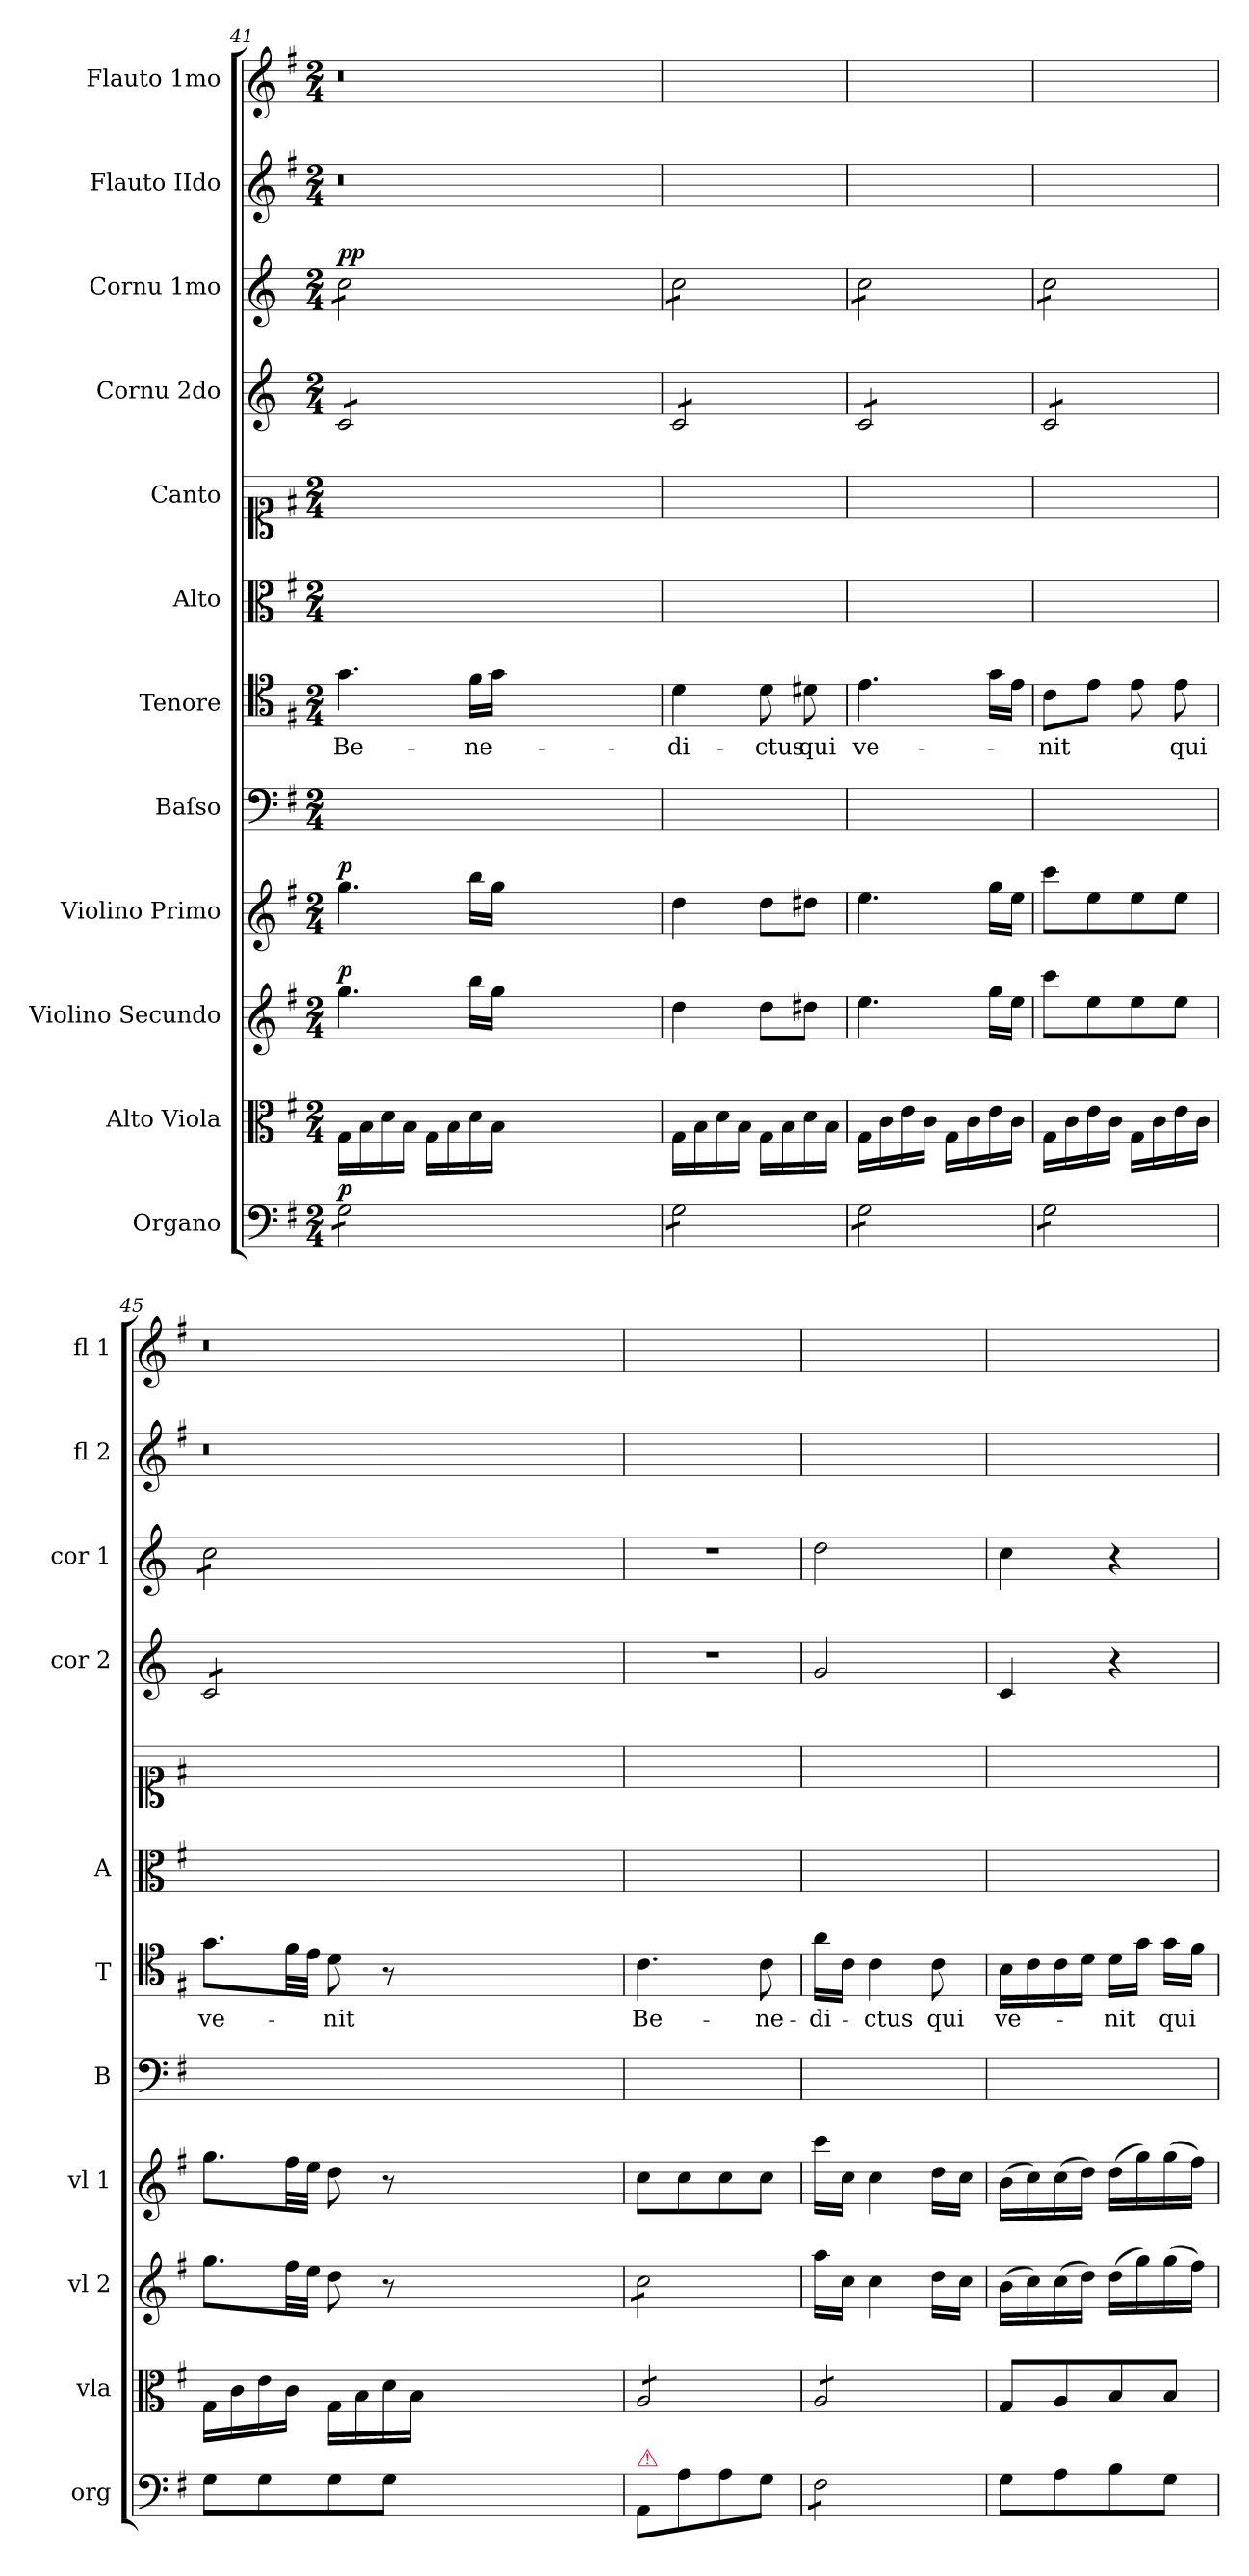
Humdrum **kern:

**kern	**dynam	**kern	**kern	**dynam	**kern	**dynam	**kern	**kern	**text	**kern	**kern	**kern	**kern	**dynam	**kern	**kern
*part12	*part12	*part11	*part10	*part10	*part9	*part9	*part8	*part7	*part7	*part6	*part5	*part4	*part3	*part3	*part2	*part1
*staff12	*staff12	*staff11	*staff10	*staff10	*staff9	*staff9	*staff8	*staff7	*staff7	*staff6	*staff5	*staff4	*staff3	*staff3	*staff2	*staff1
*I"Organo	*	*I"Alto Viola	*I"Violino Secundo	*	*I"Violino Primo	*	*I"Baſso	*I"Tenore	*	*I"Alto	*I"Canto	*I"Cornu 2do	*I"Cornu 1mo	*	*I"Flauto IIdo	*I"Flauto 1mo
*I'org	*	*I'vla	*I'vl 2	*	*I'vl 1	*	*I'B	*I'T	*	*I'A	*	*I'cor 2	*I'cor 1	*	*I'fl 2	*I'fl 1
*clefF4	*	*clefC3	*clefG2	*	*clefG2	*	*clefF4	*clefC4	*	*clefC3	*clefC1	*clefG2	*clefG2	*	*clefG2	*clefG2
*	*	*	*	*	*	*	*	*	*	*	*	*ITrd3c5	*ITrd3c5	*	*	*
*k[f#]	*	*k[f#]	*k[f#]	*	*k[f#]	*	*k[f#]	*k[f#]	*	*k[f#]	*k[f#]	*k[f#]	*k[f#]	*	*k[f#]	*k[f#]
*G:	*	*G:	*G:	*	*G:	*	*G:	*G:	*	*G:	*G:	*G:	*G:	*	*G:	*G:
*M2/4	*	*M2/4	*M2/4	*	*M2/4	*	*M2/4	*M2/4	*	*M2/4	*M2/4	*M2/4	*M2/4	*	*M2/4	*M2/4
=41	=41	=41	=41	=41	=41	=41	=41	=41	=41	=41	=41	=41	=41	=41	=41	=41
!	!LO:DY:a	!	!	!LO:DY:a	!	!LO:DY:a	!	!	!	!	!	!	!	!LO:DY:a	!	!
*tremolo	*	*	*	*	*	*	*	*	*	*	*	*	*	*	*	*
*	*	*	*	*	*	*	*	*	*	*	*	*tremolo	*	*	*	*
*	*	*	*	*	*	*	*	*	*	*	*	*	*tremolo	*	*	*
8G\L	p.	16G\LL	4.gg\	p.	4.gg\	p.	2ryy	4.g\	Be-	2ryy	2ryy	8G/L	8g\L	pp.	0r	0r
.	.	16B\	.	.	.	.	.	.	.	.	.	.	.	.	.	.
8G\	.	16d\	.	.	.	.	.	.	.	.	.	8G/	8g\	.	.	.
.	.	16B\JJ	.	.	.	.	.	.	.	.	.	.	.	.	.	.
8G\	.	16G\LL	.	.	.	.	.	.	.	.	.	8G/	8g\	.	.	.
.	.	16B\	.	.	.	.	.	.	.	.	.	.	.	.	.	.
8G\J	.	16d\	16bb\LL	.	16bb\LL	.	.	16f#\LL	-ne-	.	.	8G/J	8g\J	.	.	.
.	.	16B\JJ	16gg\JJ	.	16gg\JJ	.	.	16g\JJ	.	.	.	.	.	.	.	.
1.ryy	.	1.ryy	1.ryy	.	1.ryy	.	1.ryy	1.ryy	.	1.ryy	1.ryy	1.ryy	1.ryy	.	.	.
=42	=42	=42	=42	=42	=42	=42	=42	=42	=42	=42	=42	=42	=42	=42	=42	=42
8G\L	.	16G\LL	4dd\	.	4dd\	.	2ryy	4d\	-di-	2ryy	2ryy	8G/L	8g\L	.	2ryy	2ryy
.	.	16B\	.	.	.	.	.	.	.	.	.	.	.	.	.	.
8G\	.	16d\	.	.	.	.	.	.	.	.	.	8G/	8g\	.	.	.
.	.	16B\JJ	.	.	.	.	.	.	.	.	.	.	.	.	.	.
8G\	.	16G\LL	8dd\L	.	8dd\L	.	.	8d\	-ctus	.	.	8G/	8g\	.	.	.
.	.	16B\	.	.	.	.	.	.	.	.	.	.	.	.	.	.
8G\J	.	16d\	8dd#X\J	.	8dd#X\J	.	.	8d#X\	qui	.	.	8G/J	8g\J	.	.	.
.	.	16B\JJ	.	.	.	.	.	.	.	.	.	.	.	.	.	.
=43	=43	=43	=43	=43	=43	=43	=43	=43	=43	=43	=43	=43	=43	=43	=43	=43
8G\L	.	16G\LL	4.ee\	.	4.ee\	.	2ryy	4.e\	ve-	2ryy	2ryy	8G/L	8g\L	.	2ryy	2ryy
.	.	16c\	.	.	.	.	.	.	.	.	.	.	.	.	.	.
8G\	.	16e\	.	.	.	.	.	.	.	.	.	8G/	8g\	.	.	.
.	.	16c\JJ	.	.	.	.	.	.	.	.	.	.	.	.	.	.
8G\	.	16G\LL	.	.	.	.	.	.	.	.	.	8G/	8g\	.	.	.
.	.	16c\	.	.	.	.	.	.	.	.	.	.	.	.	.	.
8G\J	.	16e\	16gg\LL	.	16gg\LL	.	.	16g\LL	.	.	.	8G/J	8g\J	.	.	.
.	.	16c\JJ	16ee\JJ	.	16ee\JJ	.	.	16e\JJ	.	.	.	.	.	.	.	.
=44	=44	=44	=44	=44	=44	=44	=44	=44	=44	=44	=44	=44	=44	=44	=44	=44
8G\L	.	16G\LL	8ccc\L	.	8ccc\L	.	2ryy	8c\L	-nit	2ryy	2ryy	8G/L	8g\L	.	2ryy	2ryy
.	.	16c\	.	.	.	.	.	.	.	.	.	.	.	.	.	.
8G\	.	16e\	8ee\	.	8ee\	.	.	8e\J	.	.	.	8G/	8g\	.	.	.
.	.	16c\JJ	.	.	.	.	.	.	.	.	.	.	.	.	.	.
8G\	.	16G\LL	8ee\	.	8ee\	.	.	8e\	.	.	.	8G/	8g\	.	.	.
.	.	16c\	.	.	.	.	.	.	.	.	.	.	.	.	.	.
8G\J	.	16e\	8ee\J	.	8ee\J	.	.	8e\	qui	.	.	8G/J	8g\J	.	.	.
*Xtremolo	*	*	*	*	*	*	*	*	*	*	*	*	*	*	*	*
.	.	16c\JJ	.	.	.	.	.	.	.	.	.	.	.	.	.	.
=45	=45	=45	=45	=45	=45	=45	=45	=45	=45	=45	=45	=45	=45	=45	=45	=45
8G\L	.	16G\LL	8.gg\L	.	8.gg\L	.	2ryy	8.g\L	ve-	2ryy	2ryy	8G/L	8g\L	.	0r	0r
.	.	16c\	.	.	.	.	.	.	.	.	.	.	.	.	.	.
8G\	.	16e\	.	.	.	.	.	.	.	.	.	8G/	8g\	.	.	.
.	.	16c\JJ	32ff#\LL	.	32ff#\LL	.	.	32f#\LL	.	.	.	.	.	.	.	.
.	.	.	32ee\JJJ	.	32ee\JJJ	.	.	32e\JJJ	.	.	.	.	.	.	.	.
8G\	.	16G\LL	8dd\	.	8dd\	.	.	8d\	-nit	.	.	8G/	8g\	.	.	.
.	.	16B\	.	.	.	.	.	.	.	.	.	.	.	.	.	.
8G\J	.	16d\	8r	.	8r	.	.	8r	.	.	.	8G/J	8g\J	.	.	.
*	*	*	*	*	*	*	*	*	*	*	*	*	*Xtremolo	*	*	*
*	*	*	*	*	*	*	*	*	*	*	*	*Xtremolo	*	*	*	*
.	.	16B\JJ	.	.	.	.	.	.	.	.	.	.	.	.	.	.
1.ryy	.	1.ryy	1.ryy	.	1.ryy	.	1.ryy	1.ryy	.	1.ryy	1.ryy	1.ryy	1.ryy	.	.	.
=46	=46	=46	=46	=46	=46	=46	=46	=46	=46	=46	=46	=46	=46	=46	=46	=46
!LO:TX:a:color=crimson:t=⚠	!	!	!	!	!	!	!	!	!	!	!	!	!	!	!	!
*	*	*tremolo	*	*	*	*	*	*	*	*	*	*	*	*	*	*
*	*	*	*tremolo	*	*	*	*	*	*	*	*	*	*	*	*	*
8AA/L	.	8A/L	8cc\L	.	8cc\L	.	2ryy	4.c\	Be-	2ryy	2ryy	2r	2r	.	2ryy	2ryy
8A\	.	8A/	8cc\	.	8cc\	.	.	.	.	.	.	.	.	.	.	.
8A\	.	8A/	8cc\	.	8cc\	.	.	.	.	.	.	.	.	.	.	.
8G\J	.	8A/J	8cc\J	.	8cc\J	.	.	8c\	-ne-	.	.	.	.	.	.	.
*	*	*	*Xtremolo	*	*	*	*	*	*	*	*	*	*	*	*	*
=47	=47	=47	=47	=47	=47	=47	=47	=47	=47	=47	=47	=47	=47	=47	=47	=47
*tremolo	*	*	*	*	*	*	*	*	*	*	*	*	*	*	*	*
8F#\L	.	8A/L	16aa\LL	.	16ccc\LL	.	2ryy	16a\LL	-di-	2ryy	2ryy	2d/	2a\	.	2ryy	2ryy
.	.	.	16cc\JJ	.	16cc\JJ	.	.	16c\JJ	.	.	.	.	.	.	.	.
8F#\	.	8A/	4cc\	.	4cc\	.	.	4c\	-ctus	.	.	.	.	.	.	.
8F#\	.	8A/	.	.	.	.	.	.	.	.	.	.	.	.	.	.
8F#\J	.	8A/J	16dd\LL	.	16dd\LL	.	.	8c\	qui	.	.	.	.	.	.	.
*	*	*Xtremolo	*	*	*	*	*	*	*	*	*	*	*	*	*	*
*Xtremolo	*	*	*	*	*	*	*	*	*	*	*	*	*	*	*	*
.	.	.	16cc\JJ	.	16cc\JJ	.	.	.	.	.	.	.	.	.	.	.
=48	=48	=48	=48	=48	=48	=48	=48	=48	=48	=48	=48	=48	=48	=48	=48	=48
8G\L	.	8G/L	(16b\LL	.	(16b\LL	.	2ryy	16B\LL	ve-	2ryy	2ryy	4G/	4g\	.	2ryy	2ryy
.	.	.	16cc\)	.	16cc\)	.	.	16c\	.	.	.	.	.	.	.	.
8A\	.	8A/	(16cc\	.	(16cc\	.	.	16c\	.	.	.	.	.	.	.	.
.	.	.	16dd\JJ)	.	16dd\JJ)	.	.	16d\JJ	.	.	.	.	.	.	.	.
8B\	.	8B/	(16dd\LL	.	(16dd\LL	.	.	16d\LL	-nit	.	.	4r	4r	.	.	.
.	.	.	16gg\)	.	16gg\)	.	.	16g\JJ	.	.	.	.	.	.	.	.
8G\J	.	8B/J	(16gg\	.	(16gg\	.	.	16g\LL	qui	.	.	.	.	.	.	.
.	.	.	16ff#\JJ)	.	16ff#\JJ)	.	.	16f#\JJ	.	.	.	.	.	.	.	.
=	=	=	=	=	=	=	=	=	=	=	=	=	=	=	=	=
*-	*-	*-	*-	*-	*-	*-	*-	*-	*-	*-	*-	*-	*-	*-	*-	*-
